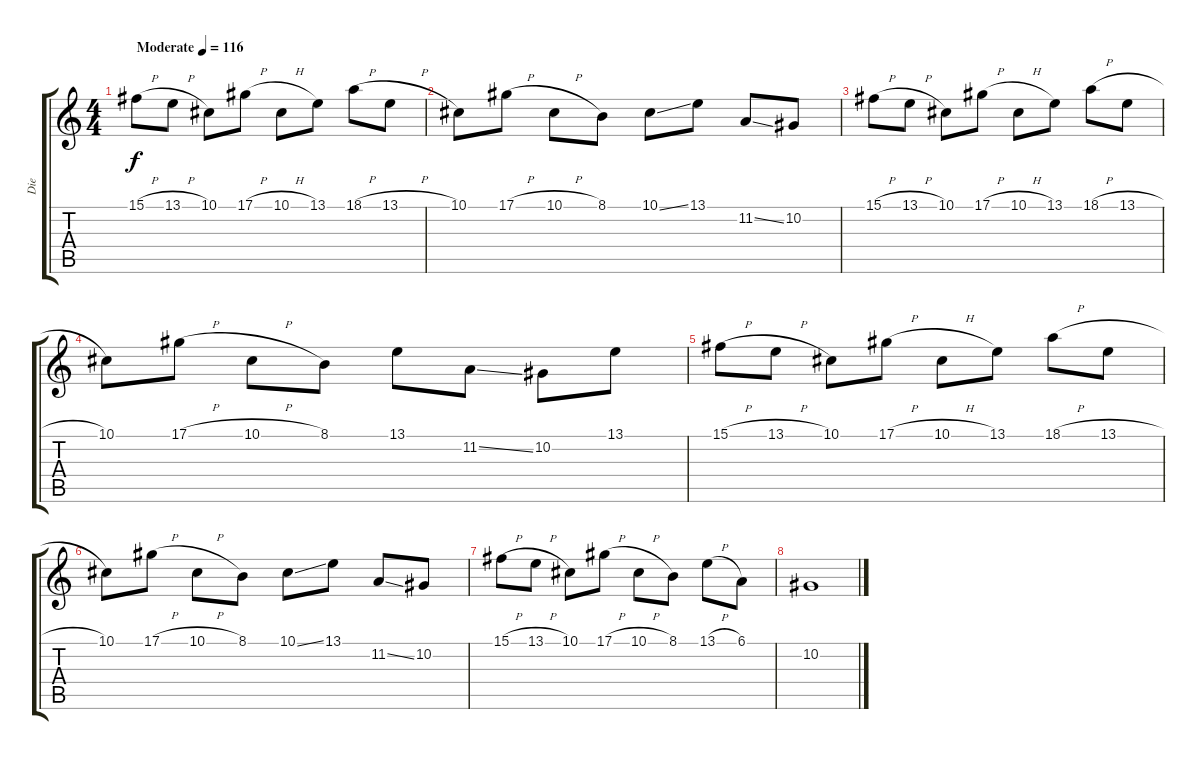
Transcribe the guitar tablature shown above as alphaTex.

\track ("Die" "Die") {instrument pad2warm}
\staff {score tabs}
\tuning (Eb4 Bb3 Gb3 Db3 Ab2 Db2) {hide}
\ts (4 4)
\tempo (116 "Moderate")
\clef g2
\ks c
15.1{h}.8{dy f instrument pad2warm} 13.1{h}.8 10.1.8 17.1{h}.8 10.1{h}.8 13.1.8 18.1{h}.8 13.1{h}.8 |
10.1.8 17.1{h}.8 10.1{h}.8 8.1.8 10.1{ss}.8 13.1.8 11.2{ss}.8 10.2.8 |
15.1{h}.8 13.1{h}.8 10.1.8 17.1{h}.8 10.1{h}.8 13.1.8 18.1{h}.8 13.1{h}.8 |
10.1.8 17.1{h}.8 10.1{h}.8 8.1.8 13.1.8 11.2{ss}.8 10.2.8 13.1.8 |
15.1{h}.8 13.1{h}.8 10.1.8 17.1{h}.8 10.1{h}.8 13.1.8 18.1{h}.8 13.1{h}.8 |
10.1.8 17.1{h}.8 10.1{h}.8 8.1.8 10.1{ss}.8 13.1.8 11.2{ss}.8 10.2.8 |
15.1{h}.8 13.1{h}.8 10.1.8 17.1{h}.8 10.1{h}.8 8.1.8 13.1{h}.8 6.1.8 |
10.2.1
